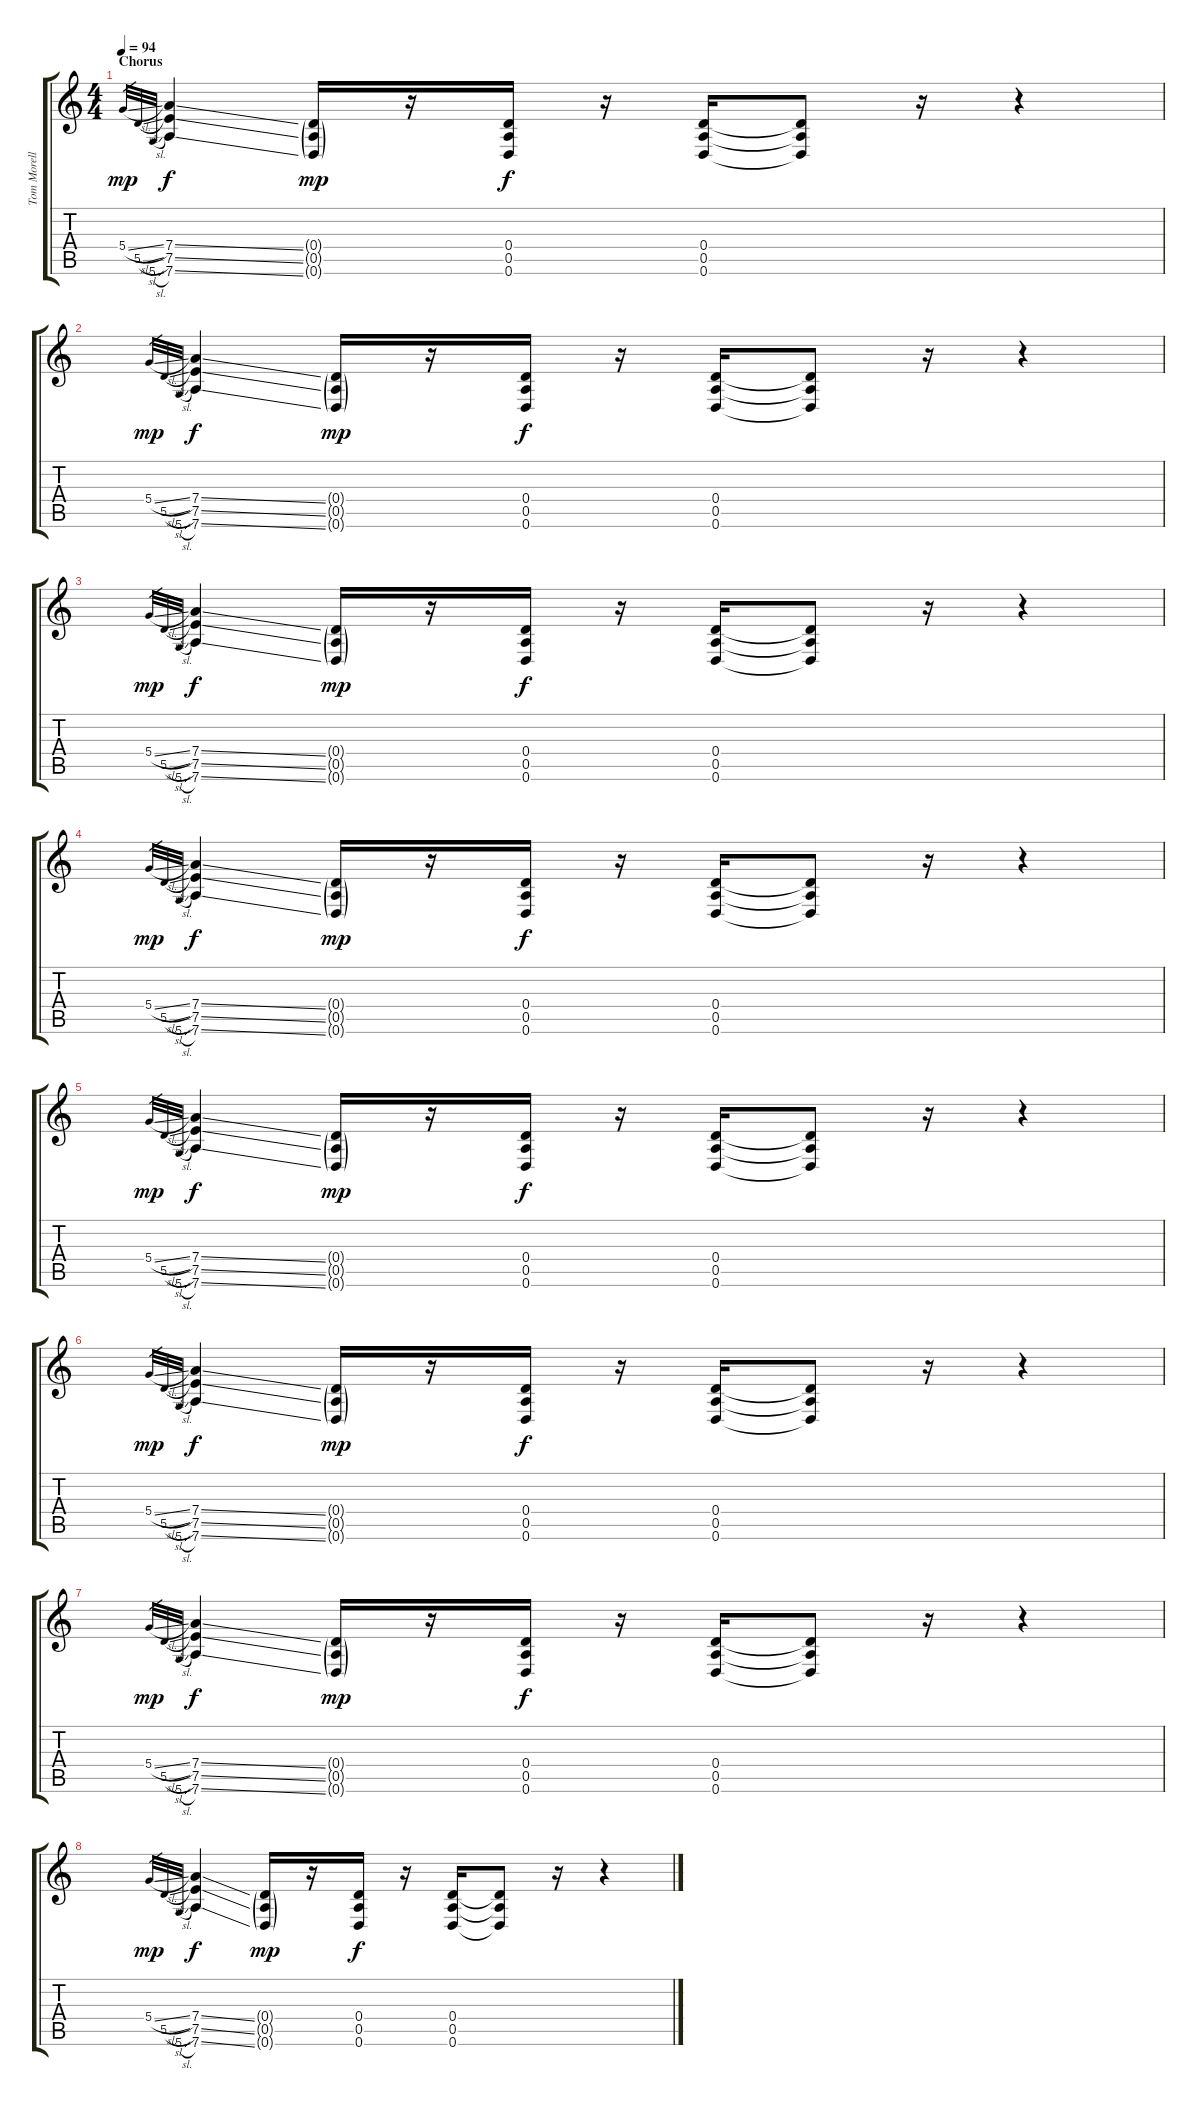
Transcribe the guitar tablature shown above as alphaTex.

\track ("Tom Morello / Guitar" "Tom Morell") {instrument distortionguitar}
\staff {score tabs}
\tuning (E4 B3 G3 D3 A2 D2) {hide}
\ts (4 4)
\section ("" "Chorus")
\tempo 94
\clef g2
\ks c
5.4{sl}.32{gr dy mp} 5.5{sl}.32{gr} 5.6{sl}.32{gr} (7.4{ss} 7.5{ss} 7.6{ss}).4{dy f volume 15 instrument distortionguitar} (0.4{g} 0.5{g} 0.6{g}).16{dy mp} r.16 (0.4 0.5 0.6).16{dy f} r.16 (0.4 0.5 0.6).16 (0.4{t} 0.5{t} 0.6{t}).8 r.16 r.4 |
5.4{sl}.32{gr dy mp} 5.5{sl}.32{gr} 5.6{sl}.32{gr} (7.4{ss} 7.5{ss} 7.6{ss}).4{dy f} (0.4{g} 0.5{g} 0.6{g}).16{dy mp} r.16 (0.4 0.5 0.6).16{dy f} r.16 (0.4 0.5 0.6).16 (0.4{t} 0.5{t} 0.6{t}).8 r.16 r.4 |
5.4{sl}.32{gr dy mp} 5.5{sl}.32{gr} 5.6{sl}.32{gr} (7.4{ss} 7.5{ss} 7.6{ss}).4{dy f} (0.4{g} 0.5{g} 0.6{g}).16{dy mp} r.16 (0.4 0.5 0.6).16{dy f} r.16 (0.4 0.5 0.6).16 (0.4{t} 0.5{t} 0.6{t}).8 r.16 r.4 |
5.4{sl}.32{gr dy mp} 5.5{sl}.32{gr} 5.6{sl}.32{gr} (7.4{ss} 7.5{ss} 7.6{ss}).4{dy f} (0.4{g} 0.5{g} 0.6{g}).16{dy mp} r.16 (0.4 0.5 0.6).16{dy f} r.16 (0.4 0.5 0.6).16 (0.4{t} 0.5{t} 0.6{t}).8 r.16 r.4 |
5.4{sl}.32{gr dy mp} 5.5{sl}.32{gr} 5.6{sl}.32{gr} (7.4{ss} 7.5{ss} 7.6{ss}).4{dy f} (0.4{g} 0.5{g} 0.6{g}).16{dy mp} r.16 (0.4 0.5 0.6).16{dy f} r.16 (0.4 0.5 0.6).16 (0.4{t} 0.5{t} 0.6{t}).8 r.16 r.4 |
5.4{sl}.32{gr dy mp} 5.5{sl}.32{gr} 5.6{sl}.32{gr} (7.4{ss} 7.5{ss} 7.6{ss}).4{dy f} (0.4{g} 0.5{g} 0.6{g}).16{dy mp} r.16 (0.4 0.5 0.6).16{dy f} r.16 (0.4 0.5 0.6).16 (0.4{t} 0.5{t} 0.6{t}).8 r.16 r.4 |
5.4{sl}.32{gr dy mp} 5.5{sl}.32{gr} 5.6{sl}.32{gr} (7.4{ss} 7.5{ss} 7.6{ss}).4{dy f} (0.4{g} 0.5{g} 0.6{g}).16{dy mp} r.16 (0.4 0.5 0.6).16{dy f} r.16 (0.4 0.5 0.6).16 (0.4{t} 0.5{t} 0.6{t}).8 r.16 r.4 |
5.4{sl}.32{gr dy mp} 5.5{sl}.32{gr} 5.6{sl}.32{gr} (7.4{ss} 7.5{ss} 7.6{ss}).4{dy f} (0.4{g} 0.5{g} 0.6{g}).16{dy mp} r.16 (0.4 0.5 0.6).16{dy f} r.16 (0.4 0.5 0.6).16 (0.4{t} 0.5{t} 0.6{t}).8 r.16 r.4
